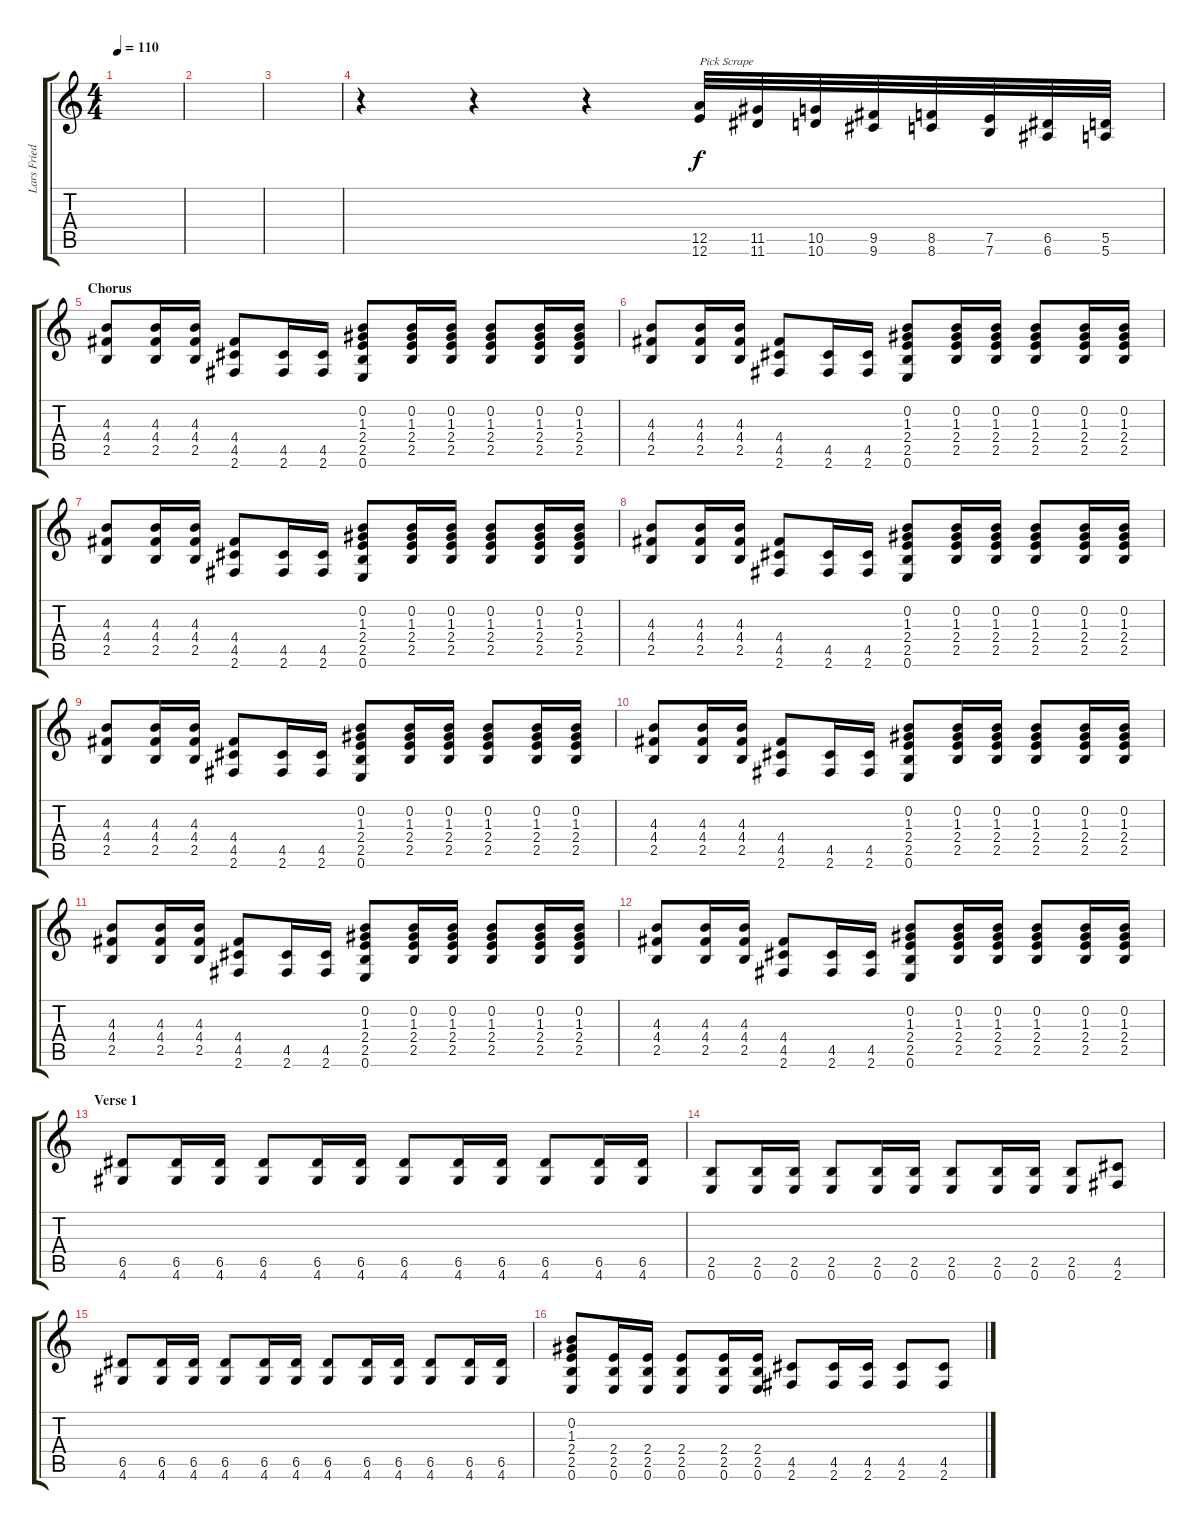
\track ("Lars Friedriksen" "Lars Fried") {instrument distortionguitar}
\staff {score tabs}
\tuning (E4 B3 G3 D3 A2 E2) {hide}
\ts (4 4)
\tempo 110
\clef g2
\ks c
|
|
|
r.4 r.4 r.4 (12.5 12.6).32{txt "Pick Scrape"} (11.5 11.6).32 (10.5 10.6).32 (9.5 9.6).32 (8.5 8.6).32 (7.5 7.6).32 (6.5 6.6).32 (5.5 5.6).32 |
\section ("" "Chorus")
(4.3 4.4 2.5).8 (4.3 4.4 2.5).16 (4.3 4.4 2.5).16 (4.4 4.5 2.6).8 (4.5 2.6).16 (4.5 2.6).16 (0.2 1.3 2.4 2.5 0.6).8 (0.2 1.3 2.4 2.5).16 (0.2 1.3 2.4 2.5).16 (0.2 1.3 2.4 2.5).8 (0.2 1.3 2.4 2.5).16 (0.2 1.3 2.4 2.5).16 |
(4.3 4.4 2.5).8 (4.3 4.4 2.5).16 (4.3 4.4 2.5).16 (4.4 4.5 2.6).8 (4.5 2.6).16 (4.5 2.6).16 (0.2 1.3 2.4 2.5 0.6).8 (0.2 1.3 2.4 2.5).16 (0.2 1.3 2.4 2.5).16 (0.2 1.3 2.4 2.5).8 (0.2 1.3 2.4 2.5).16 (0.2 1.3 2.4 2.5).16 |
(4.3 4.4 2.5).8 (4.3 4.4 2.5).16 (4.3 4.4 2.5).16 (4.4 4.5 2.6).8 (4.5 2.6).16 (4.5 2.6).16 (0.2 1.3 2.4 2.5 0.6).8 (0.2 1.3 2.4 2.5).16 (0.2 1.3 2.4 2.5).16 (0.2 1.3 2.4 2.5).8 (0.2 1.3 2.4 2.5).16 (0.2 1.3 2.4 2.5).16 |
(4.3 4.4 2.5).8 (4.3 4.4 2.5).16 (4.3 4.4 2.5).16 (4.4 4.5 2.6).8 (4.5 2.6).16 (4.5 2.6).16 (0.2 1.3 2.4 2.5 0.6).8 (0.2 1.3 2.4 2.5).16 (0.2 1.3 2.4 2.5).16 (0.2 1.3 2.4 2.5).8 (0.2 1.3 2.4 2.5).16 (0.2 1.3 2.4 2.5).16 |
(4.3 4.4 2.5).8 (4.3 4.4 2.5).16 (4.3 4.4 2.5).16 (4.4 4.5 2.6).8 (4.5 2.6).16 (4.5 2.6).16 (0.2 1.3 2.4 2.5 0.6).8 (0.2 1.3 2.4 2.5).16 (0.2 1.3 2.4 2.5).16 (0.2 1.3 2.4 2.5).8 (0.2 1.3 2.4 2.5).16 (0.2 1.3 2.4 2.5).16 |
(4.3 4.4 2.5).8 (4.3 4.4 2.5).16 (4.3 4.4 2.5).16 (4.4 4.5 2.6).8 (4.5 2.6).16 (4.5 2.6).16 (0.2 1.3 2.4 2.5 0.6).8 (0.2 1.3 2.4 2.5).16 (0.2 1.3 2.4 2.5).16 (0.2 1.3 2.4 2.5).8 (0.2 1.3 2.4 2.5).16 (0.2 1.3 2.4 2.5).16 |
(4.3 4.4 2.5).8 (4.3 4.4 2.5).16 (4.3 4.4 2.5).16 (4.4 4.5 2.6).8 (4.5 2.6).16 (4.5 2.6).16 (0.2 1.3 2.4 2.5 0.6).8 (0.2 1.3 2.4 2.5).16 (0.2 1.3 2.4 2.5).16 (0.2 1.3 2.4 2.5).8 (0.2 1.3 2.4 2.5).16 (0.2 1.3 2.4 2.5).16 |
(4.3 4.4 2.5).8 (4.3 4.4 2.5).16 (4.3 4.4 2.5).16 (4.4 4.5 2.6).8 (4.5 2.6).16 (4.5 2.6).16 (0.2 1.3 2.4 2.5 0.6).8 (0.2 1.3 2.4 2.5).16 (0.2 1.3 2.4 2.5).16 (0.2 1.3 2.4 2.5).8 (0.2 1.3 2.4 2.5).16 (0.2 1.3 2.4 2.5).16 |
\section ("" "Verse 1")
(6.5 4.6).8 (6.5 4.6).16 (6.5 4.6).16 (6.5 4.6).8 (6.5 4.6).16 (6.5 4.6).16 (6.5 4.6).8 (6.5 4.6).16 (6.5 4.6).16 (6.5 4.6).8 (6.5 4.6).16 (6.5 4.6).16 |
(2.5 0.6).8 (2.5 0.6).16 (2.5 0.6).16 (2.5 0.6).8 (2.5 0.6).16 (2.5 0.6).16 (2.5 0.6).8 (2.5 0.6).16 (2.5 0.6).16 (2.5 0.6).8 (4.5 2.6).8 |
(6.5 4.6).8 (6.5 4.6).16 (6.5 4.6).16 (6.5 4.6).8 (6.5 4.6).16 (6.5 4.6).16 (6.5 4.6).8 (6.5 4.6).16 (6.5 4.6).16 (6.5 4.6).8 (6.5 4.6).16 (6.5 4.6).16 |
(0.2 1.3 2.4 2.5 0.6).8 (2.4 2.5 0.6).16 (2.4 2.5 0.6).16 (2.4 2.5 0.6).8 (2.4 2.5 0.6).16 (2.4 2.5 0.6).16 (4.5 2.6).8 (4.5 2.6).16 (4.5 2.6).16 (4.5 2.6).8 (4.5 2.6).8
